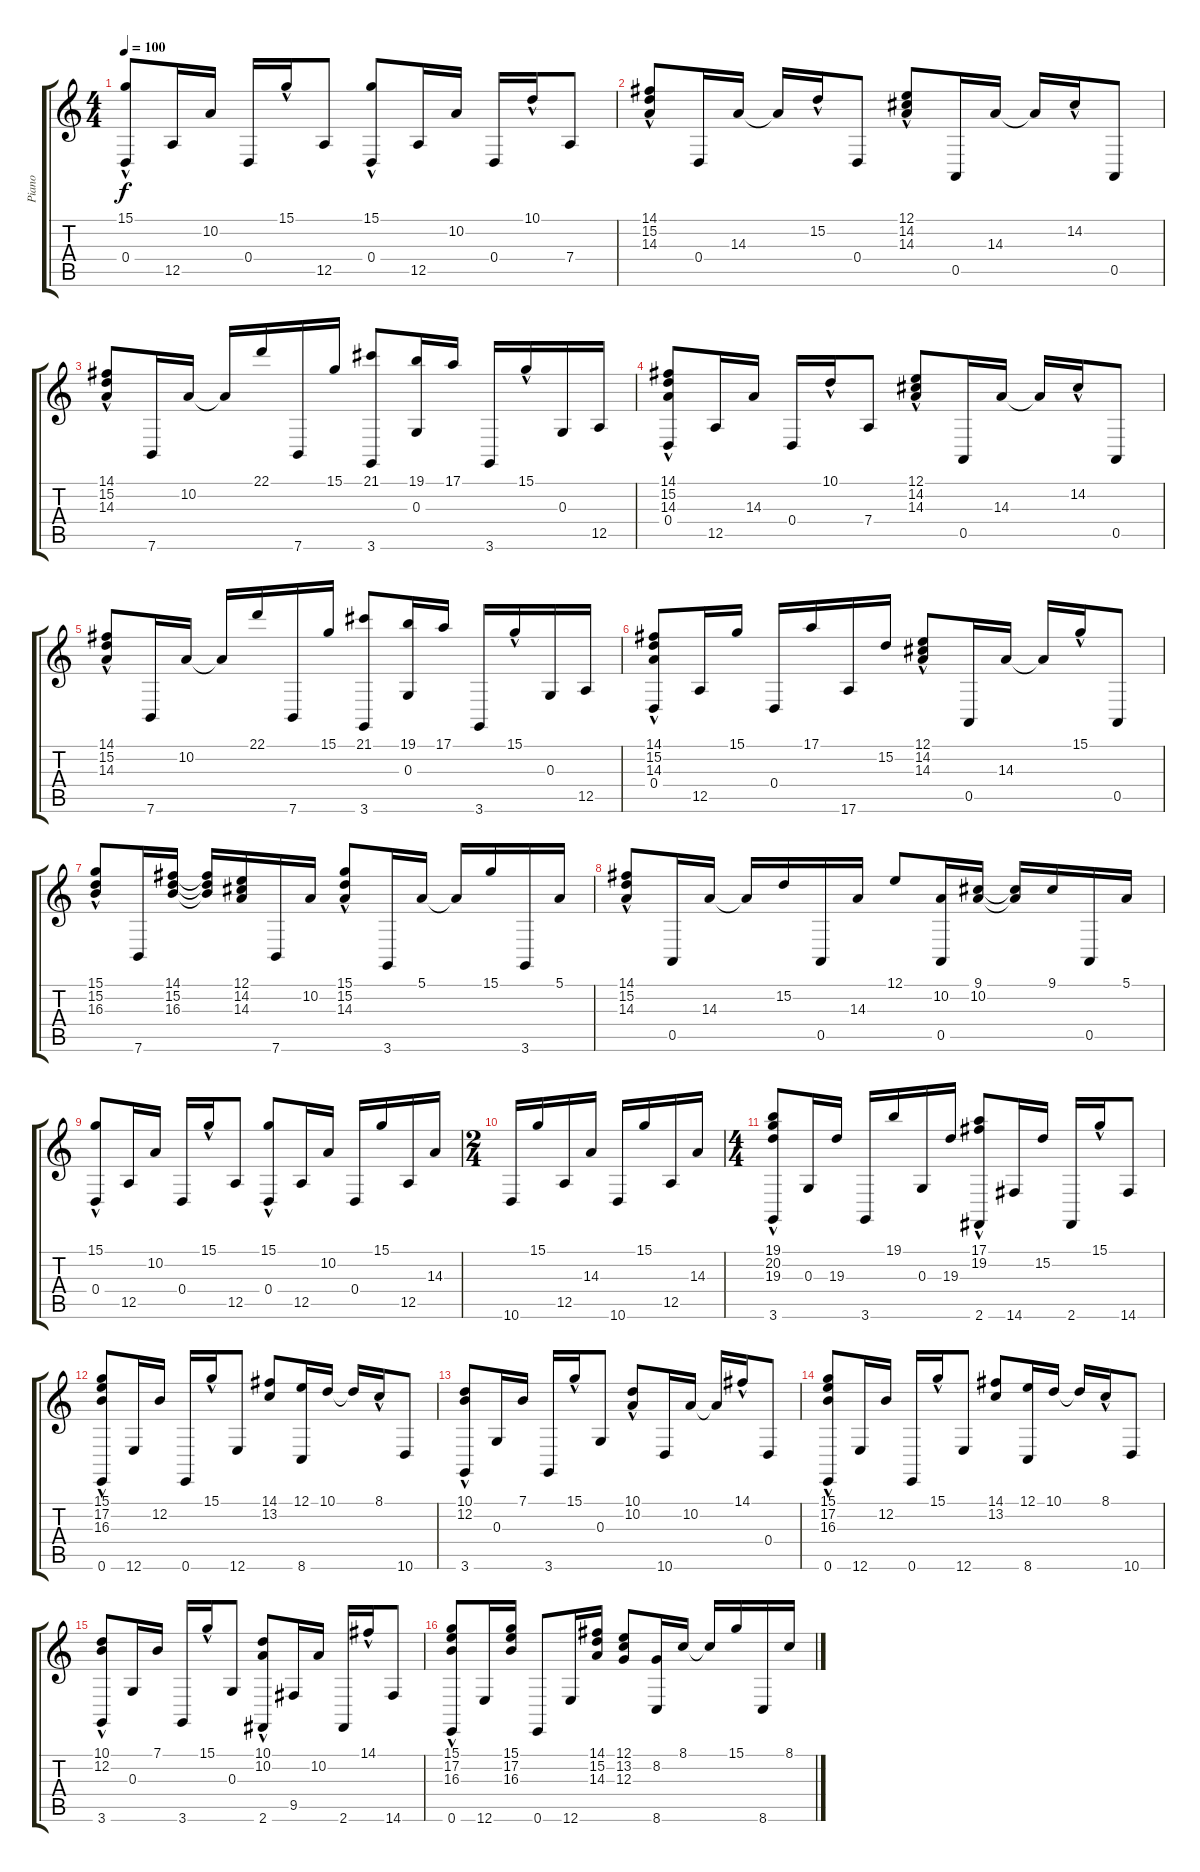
\track ("Piano" "Piano") {instrument acousticgrandpiano}
\staff {score tabs}
\tuning (E4 B3 G3 D3 A2 E2) {hide}
\ts (4 4)
\tempo 100
\clef g2
\ks c
(15.1{hac} 0.4).8{dy f} 12.5.16 10.2.16 0.4.16 15.1{hac}.16 12.5.8 (15.1{hac} 0.4).8 12.5.16 10.2.16 0.4.16 10.1{hac}.16 7.4.8 |
(14.1{hac} 15.2{hac} 14.3{hac}).8 0.4.16 14.3.16 14.3{t}.16 15.2{hac}.16 0.4.8 (12.1{hac} 14.2{hac} 14.3{hac}).8 0.5.16 14.3.16 14.3{t}.16 14.2{hac}.16 0.5.8 |
(14.1{hac} 15.2{hac} 14.3{hac}).8 7.6.16 10.2.16 10.2{t}.16 22.1.16 7.6.16 15.1.16 (21.1 3.6).8 (19.1 0.3).16 17.1.16 3.6.16 15.1{hac}.16 0.3.16 12.5.16 |
(14.1{hac} 15.2{hac} 14.3{hac} 0.4).8 12.5.16 14.3.16 0.4.16 10.1{hac}.16 7.4.8 (12.1{hac} 14.2{hac} 14.3{hac}).8 0.5.16 14.3.16 14.3{t}.16 14.2{hac}.16 0.5.8 |
(14.1{hac} 15.2{hac} 14.3{hac}).8 7.6.16 10.2.16 10.2{t}.16 22.1.16 7.6.16 15.1.16 (21.1 3.6).8 (19.1 0.3).16 17.1.16 3.6.16 15.1{hac}.16 0.3.16 12.5.16 |
(14.1{hac} 15.2{hac} 14.3{hac} 0.4).8 12.5.16 15.1.16 0.4.16 17.1.16 17.6.16 15.2.16 (12.1{hac} 14.2{hac} 14.3{hac}).8 0.5.16 14.3.16 14.3{t}.16 15.1{hac}.16 0.5.8 |
(15.1{hac} 15.2{hac} 16.3{hac}).8 7.6.16 (14.1 15.2 16.3).16 (14.1{t} 15.2{t} 16.3{t}).16 (12.1 14.2 14.3).16 7.6.16 10.2.16 (15.1{hac} 15.2{hac} 14.3{hac}).8 3.6.16 5.1.16 5.1{t}.16 15.1.16 3.6.16 5.1.16 |
(14.1{hac} 15.2{hac} 14.3{hac}).8 0.5.16 14.3.16 14.3{t}.16 15.2.16 0.5.16 14.3.16 12.1.8 (10.2 0.5).16 (9.1 10.2).16 (9.1{t} 10.2{t}).16 9.1.16 0.5.16 5.1.16 |
(15.1{hac} 0.4).8 12.5.16 10.2.16 0.4.16 15.1{hac}.16 12.5.8 (15.1{hac} 0.4).8 12.5.16 10.2.16 0.4.16 15.1.16 12.5.16 14.3.16 |
\ts (2 4)
10.6.16 15.1.16 12.5.16 14.3.16 10.6.16 15.1.16 12.5.16 14.3.16 |
\ts (4 4)
(19.1{hac} 20.2{hac} 19.3{hac} 3.6).8 0.3.16 19.3.16 3.6.16 19.1.16 0.3.16 19.3.16 (17.1{hac} 19.2{hac} 2.6).8 14.6.16 15.2.16 2.6.16 15.1{hac}.16 14.6.8 |
(15.1{hac} 17.2{hac} 16.3{hac} 0.6).8 12.6.16 12.2.16 0.6.16 15.1{hac}.16 12.6.8 (14.1 13.2).8 (12.1 8.6).16 10.1.16 10.1{t}.16 8.1{hac}.16 10.6.8 |
(10.1{hac} 12.2{hac} 3.6).8 0.3.16 7.1.16 3.6.16 15.1{hac}.16 0.3.8 (10.1{hac} 10.2{hac}).8 10.6.16 10.2.16 10.2{t}.16 14.1{hac}.16 0.4.8 |
(15.1{hac} 17.2{hac} 16.3{hac} 0.6).8 12.6.16 12.2.16 0.6.16 15.1{hac}.16 12.6.8 (14.1 13.2).8 (12.1 8.6).16 10.1.16 10.1{t}.16 8.1{hac}.16 10.6.8 |
(10.1{hac} 12.2{hac} 3.6).8 0.3.16 7.1.16 3.6.16 15.1{hac}.16 0.3.8 (10.1{hac} 10.2{hac} 2.6).8 9.5.16 10.2.16 2.6.16 14.1{hac}.16 14.6.8 |
(15.1{hac} 17.2{hac} 16.3{hac} 0.6).8 12.6.16 (15.1 17.2 16.3).16 0.6.8 12.6.16 (14.1 15.2 14.3).16 (12.1 13.2 12.3).8 (8.2 8.6).16 8.1.16 8.1{t}.16 15.1.16 8.6.16 8.1.16
